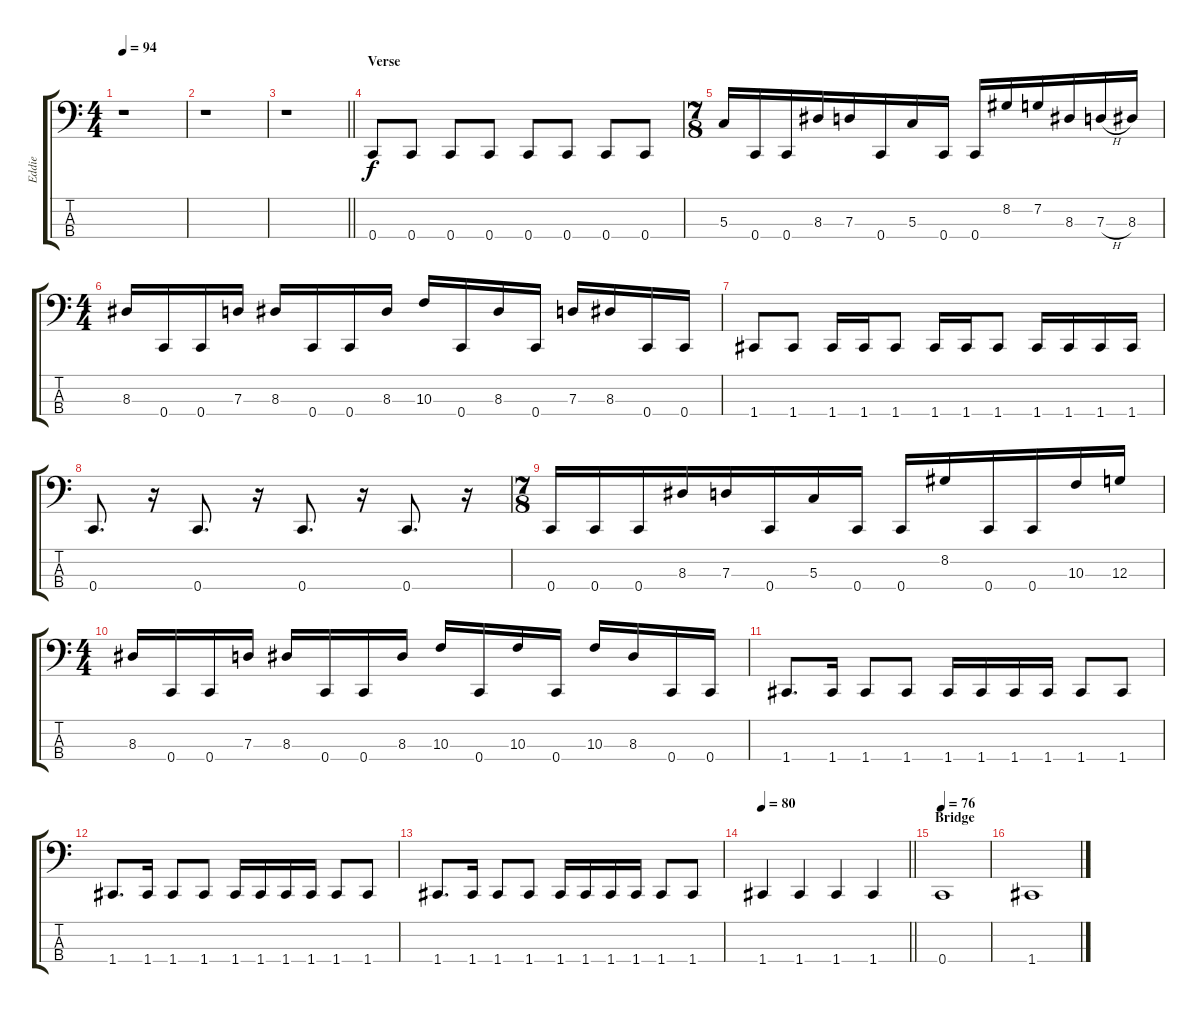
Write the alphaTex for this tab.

\track ("Eddie" "Eddie") {instrument electricbasspick}
\staff {score tabs}
\tuning (F2 C2 G1 C1) {hide}
\ts (4 4)
\tempo 94
\clef f4
\ks c
r.1{dy f} |
r.1 |
\barLineRight lightlight
r.1 |
\section ("" "Verse")
0.4.8 0.4.8 0.4.8 0.4.8 0.4.8 0.4.8 0.4.8 0.4.8 |
\ts (7 8)
5.3.16 0.4.16 0.4.16 8.3.16 7.3.16 0.4.16 5.3.16 0.4.16 0.4.16 8.2.16 7.2.16 8.3.16 7.3{h}.16 8.3.16 |
\ts (4 4)
8.3.16 0.4.16 0.4.16 7.3.16 8.3.16 0.4.16 0.4.16 8.3.16 10.3.16 0.4.16 8.3.16 0.4.16 7.3.16 8.3.16 0.4.16 0.4.16 |
1.4.8 1.4.8 1.4.16 1.4.16 1.4.8 1.4.16 1.4.16 1.4.8 1.4.16 1.4.16 1.4.16 1.4.16 |
0.4.8{d} r.16 0.4.8{d} r.16 0.4.8{d} r.16 0.4.8{d} r.16 |
\ts (7 8)
0.4.16 0.4.16 0.4.16 8.3.16 7.3.16 0.4.16 5.3.16 0.4.16 0.4.16 8.2.16 0.4.16 0.4.16 10.3.16 12.3.16 |
\ts (4 4)
8.3.16 0.4.16 0.4.16 7.3.16 8.3.16 0.4.16 0.4.16 8.3.16 10.3.16 0.4.16 10.3.16 0.4.16 10.3.16 8.3.16 0.4.16 0.4.16 |
1.4.8{d} 1.4.16 1.4.8 1.4.8 1.4.16 1.4.16 1.4.16 1.4.16 1.4.8 1.4.8 |
1.4.8{d} 1.4.16 1.4.8 1.4.8 1.4.16 1.4.16 1.4.16 1.4.16 1.4.8 1.4.8 |
1.4.8{d} 1.4.16 1.4.8 1.4.8 1.4.16 1.4.16 1.4.16 1.4.16 1.4.8 1.4.8 |
\tempo 76
\tempo 80
\barLineRight lightlight
1.4.4 1.4.4 1.4.4 1.4.4 |
\section ("" "Bridge")
\tempo 76
0.4.1 |
1.4.1
